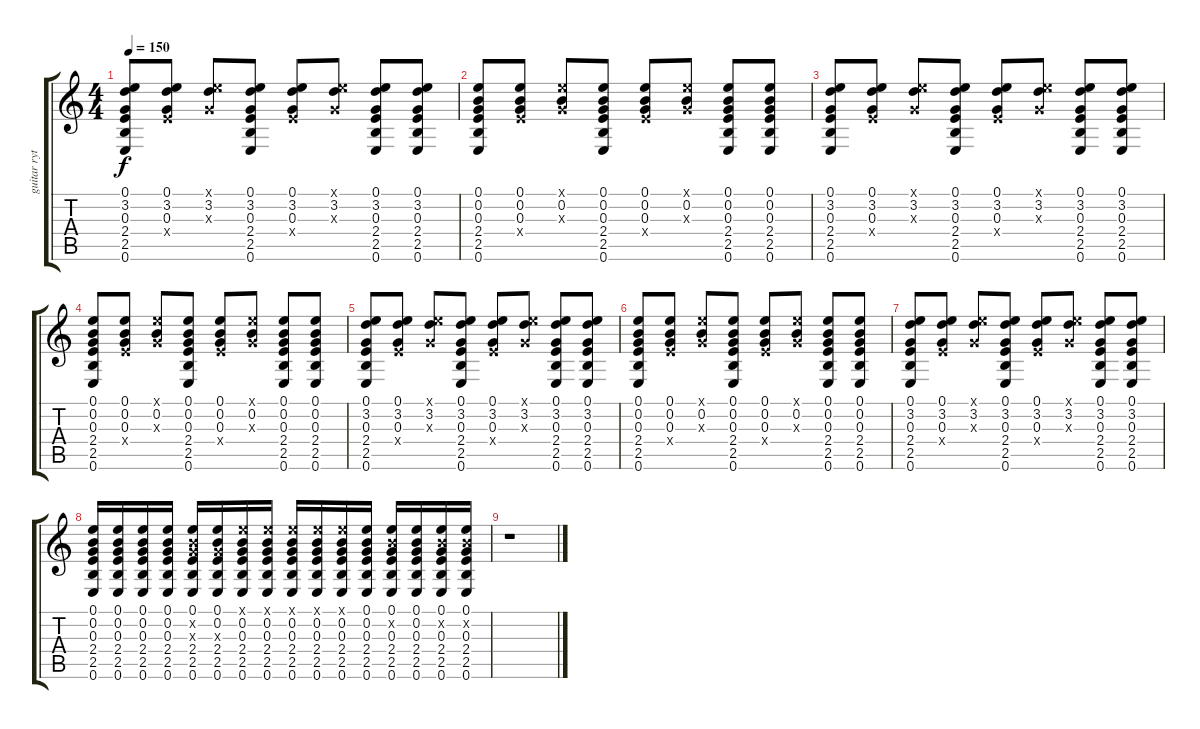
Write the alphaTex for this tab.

\track ("guitar rythmique" "guitar ryt") {instrument acousticguitarsteel}
\staff {score tabs}
\tuning (E4 B3 G3 D3 A2 E2) {hide}
\ts (4 4)
\tempo 150
\clef g2
\ks c
(0.1 3.2 0.3 2.4 2.5 0.6).8{dy f} (0.1 3.2 0.3 2.4{x}).8 (0.1{x} 3.2 0.3{x}).8 (0.1 3.2 0.3 2.4 2.5 0.6).8 (0.1 3.2 0.3 2.4{x}).8 (0.1{x} 3.2 0.3{x}).8 (0.1 3.2 0.3 2.4 2.5 0.6).8 (0.1 3.2 0.3 2.4 2.5 0.6).8 |
(0.1 0.2 0.3 2.4 2.5 0.6).8 (0.1 0.2 0.3 2.4{x}).8 (0.1{x} 0.2 0.3{x}).8 (0.1 0.2 0.3 2.4 2.5 0.6).8 (0.1 0.2 0.3 2.4{x}).8 (0.1{x} 0.2 0.3{x}).8 (0.1 0.2 0.3 2.4 2.5 0.6).8 (0.1 0.2 0.3 2.4 2.5 0.6).8 |
(0.1 3.2 0.3 2.4 2.5 0.6).8 (0.1 3.2 0.3 2.4{x}).8 (0.1{x} 3.2 0.3{x}).8 (0.1 3.2 0.3 2.4 2.5 0.6).8 (0.1 3.2 0.3 2.4{x}).8 (0.1{x} 3.2 0.3{x}).8 (0.1 3.2 0.3 2.4 2.5 0.6).8 (0.1 3.2 0.3 2.4 2.5 0.6).8 |
(0.1 0.2 0.3 2.4 2.5 0.6).8 (0.1 0.2 0.3 2.4{x}).8 (0.1{x} 0.2 0.3{x}).8 (0.1 0.2 0.3 2.4 2.5 0.6).8 (0.1 0.2 0.3 2.4{x}).8 (0.1{x} 0.2 0.3{x}).8 (0.1 0.2 0.3 2.4 2.5 0.6).8 (0.1 0.2 0.3 2.4 2.5 0.6).8 |
(0.1 3.2 0.3 2.4 2.5 0.6).8 (0.1 3.2 0.3 2.4{x}).8 (0.1{x} 3.2 0.3{x}).8 (0.1 3.2 0.3 2.4 2.5 0.6).8 (0.1 3.2 0.3 2.4{x}).8 (0.1{x} 3.2 0.3{x}).8 (0.1 3.2 0.3 2.4 2.5 0.6).8 (0.1 3.2 0.3 2.4 2.5 0.6).8 |
(0.1 0.2 0.3 2.4 2.5 0.6).8 (0.1 0.2 0.3 2.4{x}).8 (0.1{x} 0.2 0.3{x}).8 (0.1 0.2 0.3 2.4 2.5 0.6).8 (0.1 0.2 0.3 2.4{x}).8 (0.1{x} 0.2 0.3{x}).8 (0.1 0.2 0.3 2.4 2.5 0.6).8 (0.1 0.2 0.3 2.4 2.5 0.6).8 |
(0.1 3.2 0.3 2.4 2.5 0.6).8 (0.1 3.2 0.3 2.4{x}).8 (0.1{x} 3.2 0.3{x}).8 (0.1 3.2 0.3 2.4 2.5 0.6).8 (0.1 3.2 0.3 2.4{x}).8 (0.1{x} 3.2 0.3{x}).8 (0.1 3.2 0.3 2.4 2.5 0.6).8 (0.1 3.2 0.3 2.4 2.5 0.6).8 |
(0.1 0.2 0.3 2.4 2.5 0.6).16 (0.1 0.2 0.3 2.4 2.5 0.6).16 (0.1 0.2 0.3 2.4 2.5 0.6).16 (0.1 0.2 0.3 2.4 2.5 0.6).16 (0.1 0.2{x} 0.3{x} 2.4 2.5 0.6).16 (0.1 0.2 0.3{x} 2.4 2.5 0.6).16 (0.1{x} 0.2 0.3 2.4 2.5 0.6).16 (0.1{x} 0.2 0.3 2.4 2.5 0.6).16 (0.1{x} 0.2 0.3 2.4 2.5 0.6).16 (0.1{x} 0.2 0.3 2.4 2.5 0.6).16 (0.1{x} 0.2 0.3 2.4 2.5 0.6).16 (0.1 0.2 0.3 2.4 2.5 0.6).16 (0.1 0.2{x} 0.3 2.4 2.5 0.6).16 (0.1 0.2 0.3 2.4 2.5 0.6).16 (0.1 0.2{x} 0.3 2.4 2.5 0.6).16 (0.1 0.2{x} 0.3 2.4 2.5 0.6).16 |
r.1
